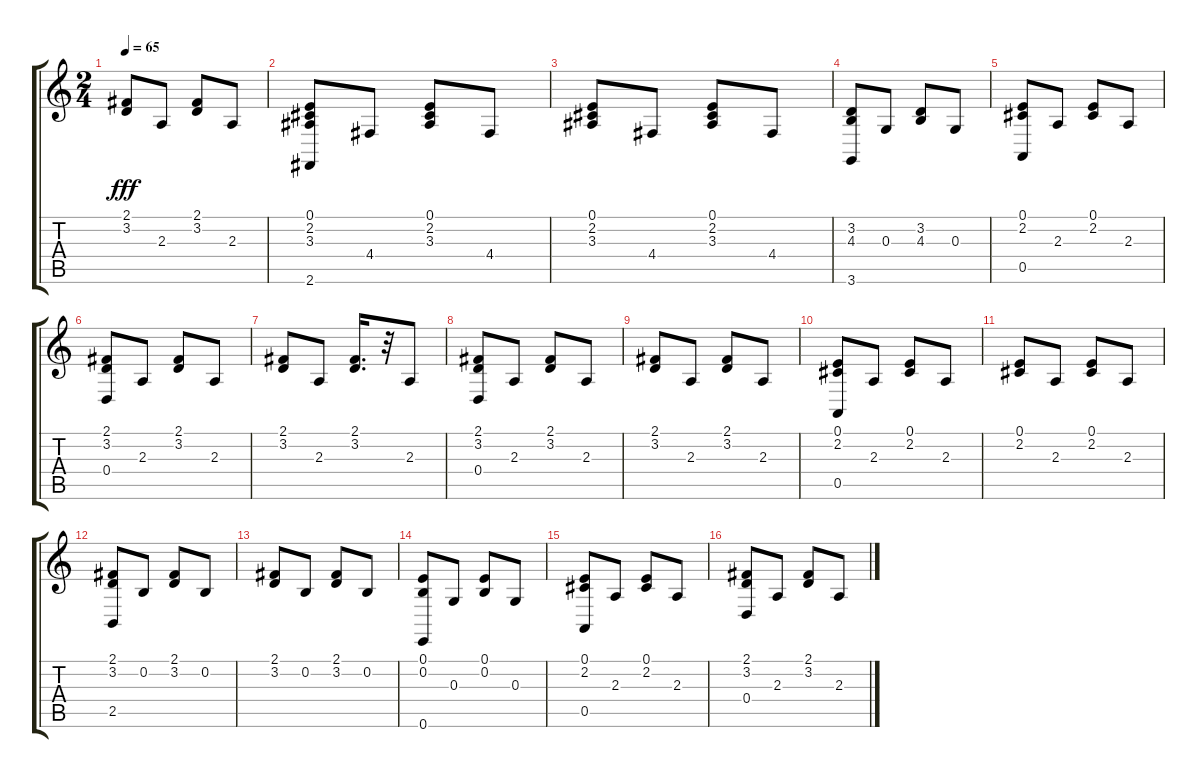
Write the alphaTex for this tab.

\track "" {instrument brightacousticpiano}
\staff {score tabs}
\tuning (E4 B3 G3 D3 A2 E2) {hide}
\ts (2 4)
\tempo 65
\clef g2
\ks c
(2.1 3.2).8{dy fff} 2.3.8 (2.1 3.2).8 2.3.8 |
(0.1 2.2 3.3 2.6).8 4.4.8 (0.1 2.2 3.3).8 4.4.8 |
(0.1 2.2 3.3).8 4.4.8 (0.1 2.2 3.3).8 4.4.8 |
(3.2 4.3 3.6).8 0.3.8 (3.2 4.3).8 0.3.8 |
(0.1 2.2 0.5).8 2.3.8 (0.1 2.2).8 2.3.8 |
(2.1 3.2 0.4).8 2.3.8 (2.1 3.2).8 2.3.8 |
(2.1 3.2).8 2.3.8 (2.1 3.2).16{d} r.32 2.3.8 |
(2.1 3.2 0.4).8 2.3.8 (2.1 3.2).8 2.3.8 |
(2.1 3.2).8 2.3.8 (2.1 3.2).8 2.3.8 |
(0.1 2.2 0.5).8 2.3.8 (0.1 2.2).8 2.3.8 |
(0.1 2.2).8 2.3.8 (0.1 2.2).8 2.3.8 |
(2.1 3.2 2.5).8 0.2.8 (2.1 3.2).8 0.2.8 |
(2.1 3.2).8 0.2.8 (2.1 3.2).8 0.2.8 |
(0.1 0.2 0.6).8 0.3.8 (0.1 0.2).8 0.3.8 |
(0.1 2.2 0.5).8 2.3.8 (0.1 2.2).8 2.3.8 |
(2.1 3.2 0.4).8 2.3.8 (2.1 3.2).8 2.3.8
